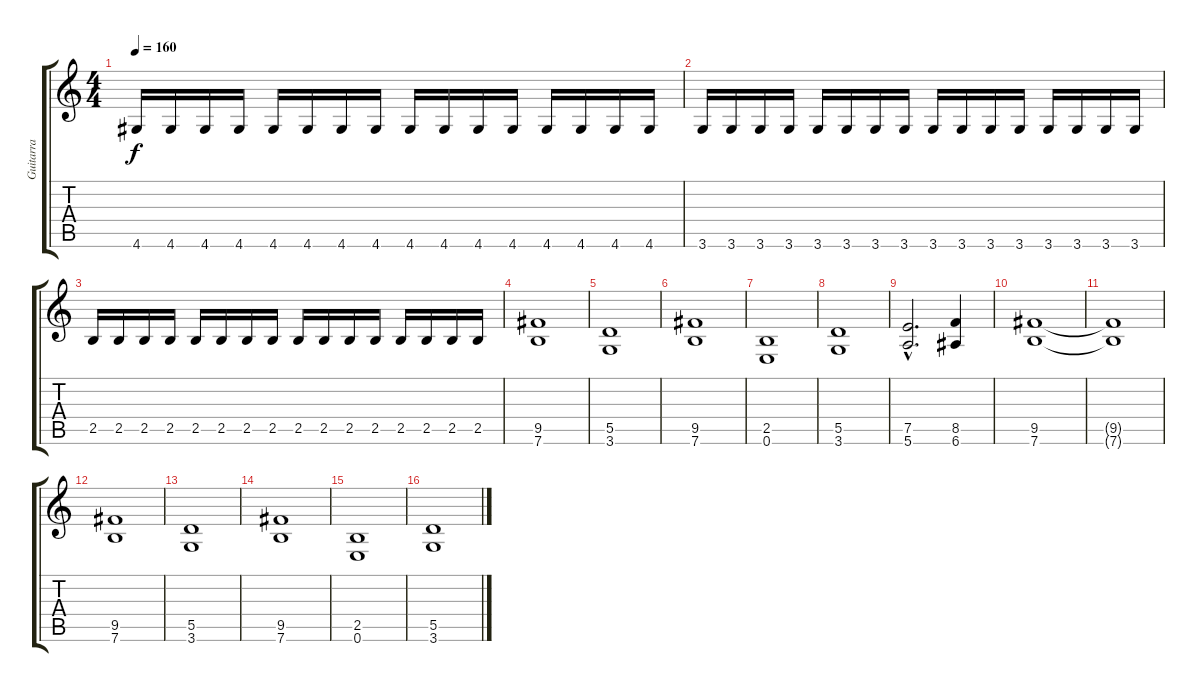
\track ("Guitarra" "Guitarra") {instrument distortionguitar}
\staff {score tabs}
\tuning (E4 B3 G3 D3 A2 E2) {hide}
\ts (4 4)
\tempo 160
\clef g2
\ks c
4.6.16{dy f} 4.6.16 4.6.16 4.6.16 4.6.16 4.6.16 4.6.16 4.6.16 4.6.16 4.6.16 4.6.16 4.6.16 4.6.16 4.6.16 4.6.16 4.6.16 |
3.6.16 3.6.16 3.6.16 3.6.16 3.6.16 3.6.16 3.6.16 3.6.16 3.6.16 3.6.16 3.6.16 3.6.16 3.6.16 3.6.16 3.6.16 3.6.16 |
2.5.16 2.5.16 2.5.16 2.5.16 2.5.16 2.5.16 2.5.16 2.5.16 2.5.16 2.5.16 2.5.16 2.5.16 2.5.16 2.5.16 2.5.16 2.5.16 |
(9.5 7.6).1 |
(5.5 3.6).1 |
(9.5 7.6).1 |
(2.5 0.6).1 |
(5.5 3.6).1 |
(7.5{hac} 5.6{hac}).2{d} (8.5 6.6).4 |
(9.5 7.6).1 |
(9.5{t} 7.6{t}).1 |
(9.5 7.6).1 |
(5.5 3.6).1 |
(9.5 7.6).1 |
(2.5 0.6).1 |
(5.5 3.6).1
